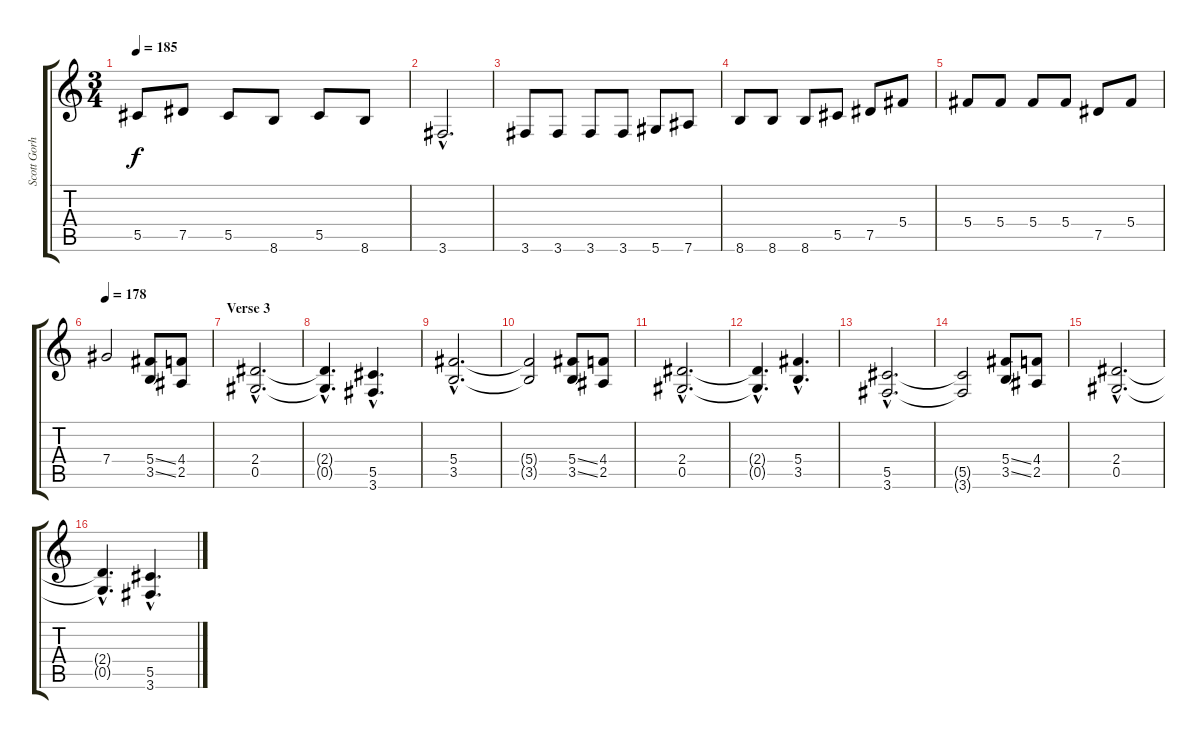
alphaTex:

\track ("Scott Gorham" "Scott Gorh") {instrument distortionguitar}
\staff {score tabs}
\tuning (Eb4 Bb3 Gb3 Db3 Ab2 Eb2) {hide}
\ts (3 4)
\tempo 185
\clef g2
\ks c
5.5.8{dy f} 7.5.8 5.5.8 8.6.8 5.5.8 8.6.8 |
3.6{hac}.2{d} |
3.6.8 3.6.8 3.6.8 3.6.8 5.6.8 7.6.8 |
8.6.8 8.6.8 8.6.8 5.5.8 7.5.8 5.4.8 |
5.4.8 5.4.8 5.4.8 5.4.8 7.5.8 5.4.8 |
\tempo 178
7.4.2 (5.4{ss} 3.5{ss}).8 (4.4 2.5).8 |
\section ("" "Verse 3")
(2.4{hac} 0.5{hac}).2{d volume 16} |
(2.4{hac t} 0.5{hac t}).4{d} (5.5{hac} 3.6{hac}).4{d} |
(5.4{hac} 3.5{hac}).2{d} |
(5.4{t} 3.5{t}).2 (5.4{ss} 3.5{ss}).8 (4.4 2.5).8 |
(2.4{hac} 0.5{hac}).2{d} |
(2.4{hac t} 0.5{hac t}).4{d} (5.4{hac} 3.5{hac}).4{d} |
(5.5{hac} 3.6{hac}).2{d} |
(5.5{t} 3.6{t}).2 (5.4{ss} 3.5{ss}).8 (4.4 2.5).8 |
(2.4{hac} 0.5{hac}).2{d} |
(2.4{hac t} 0.5{hac t}).4{d} (5.5{hac} 3.6{hac}).4{d}
